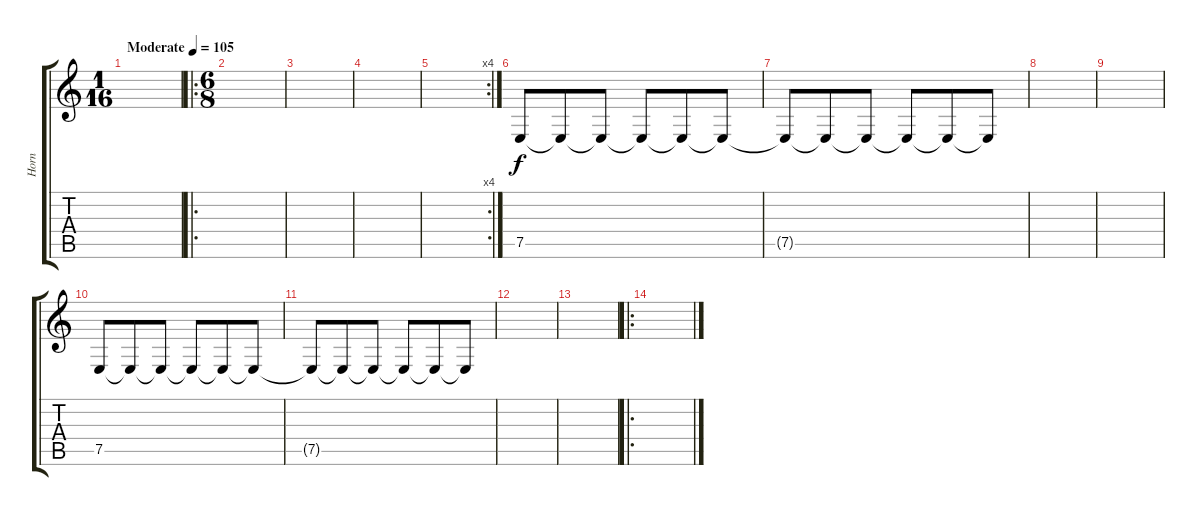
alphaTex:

\track ("Horn" "Horn") {instrument bassoon}
\staff {score tabs}
\tuning (E4 B3 G3 D3 A2 E2) {hide}
\ts (1 16)
\tempo (105 "Moderate")
\clef g2
\ks c
|
\ro
\ts (6 8)
|
|
|
\rc 4
|
7.5.8 7.5{t}.8 7.5{t}.8 7.5{t}.8 7.5{t}.8 7.5{t}.8 |
7.5{t}.8 7.5{t}.8 7.5{t}.8 7.5{t}.8 7.5{t}.8 7.5{t}.8 |
|
|
7.5.8 7.5{t}.8 7.5{t}.8 7.5{t}.8 7.5{t}.8 7.5{t}.8 |
7.5{t}.8 7.5{t}.8 7.5{t}.8 7.5{t}.8 7.5{t}.8 7.5{t}.8 |
|
|
\ro
